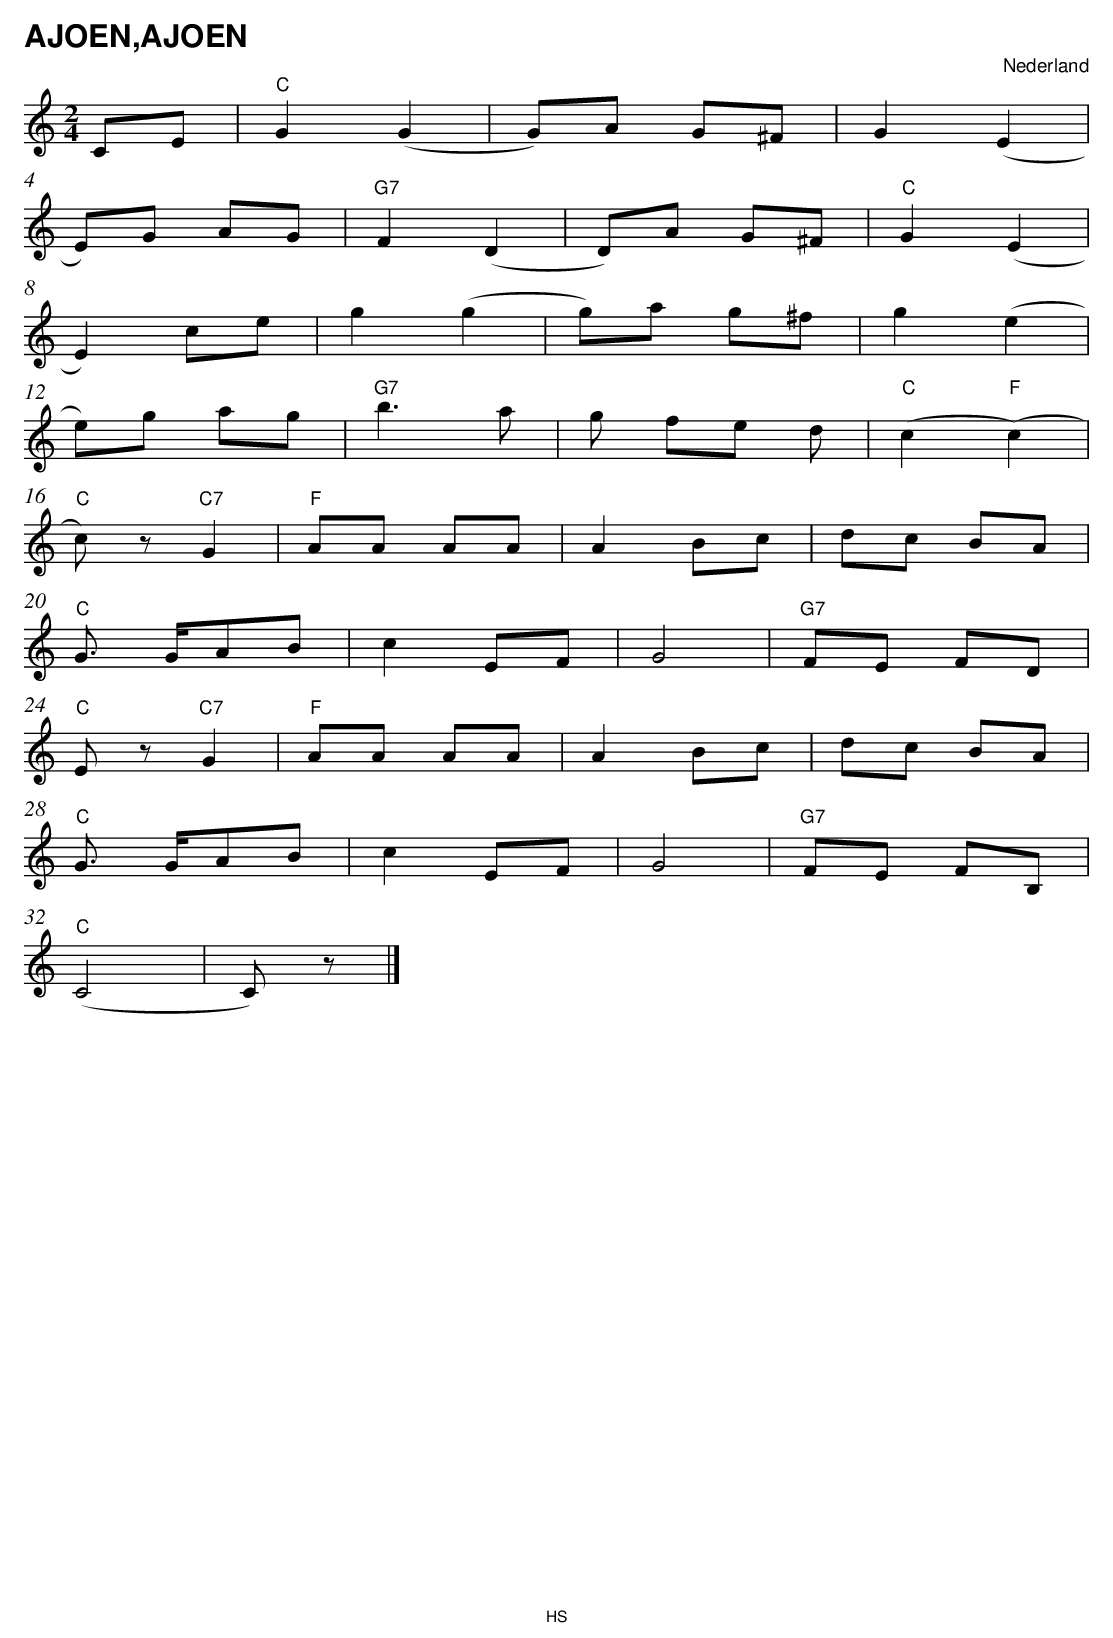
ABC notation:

X:1
T:AJOEN,AJOEN
O:Nederland
M:2/4
L:1/8
Q:1/4=100
K:C
V:1
CE |"C" G2 (G2 |G)A G^F |G2 (E2 |
E)G AG |"G7" F2 (D2 |D)A G^F |"C" G2 (E2 |
E2) ce |g2 (g2 |g)a g^f |g2 (e2 |
e)g ag |"G7" b3 a|g fe d|"C" (c2 "F" (c2) |
"C" c)z "C7" G2 |"F" AA AA |A2 Bc |dc BA |
"C" G3/2 G/AB |c2 EF |G4 |"G7" FE FD |
"C" Ez "C7" G2 |"F" AA AA |A2 Bc |dc BA |
"C" G3/2 G/AB |c2 EF |G4 |"G7" FE FB, |
"C" (C4 |C)z |]
